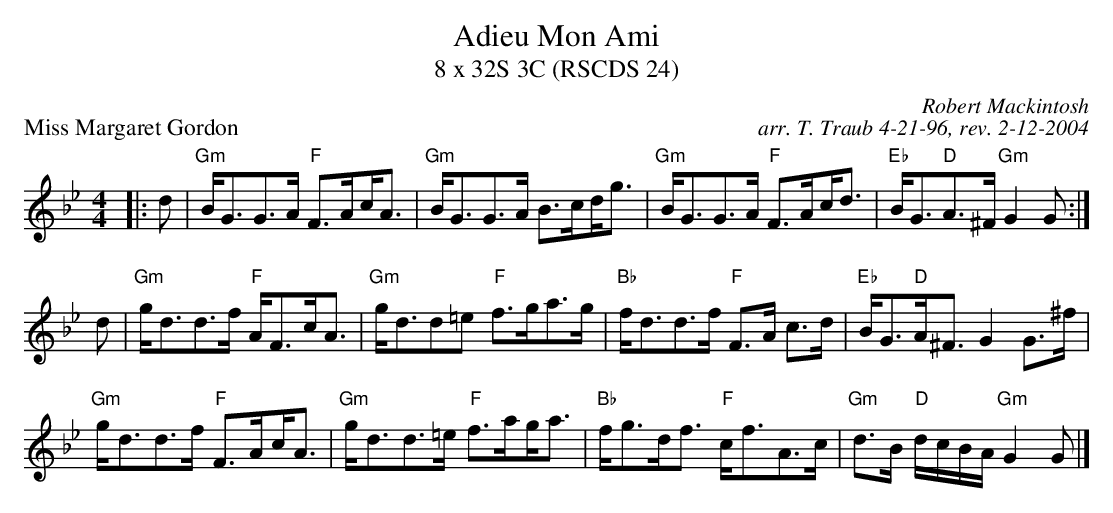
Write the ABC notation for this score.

X:1
T: Adieu Mon Ami
T: 8 x 32S 3C (RSCDS 24)
P: Miss Margaret Gordon
C: Robert Mackintosh
C: arr. T. Traub 4-21-96, rev. 2-12-2004
M: 4/4
L: 1/8
K: Gm
|: d|"Gm"B<GG>A "F"F>A!beambr1!c<A|"Gm"B<GG>A B>c!beambr1!d<g|"Gm"B<GG>A "F"F>A!beambr1!c<d|"Eb"B<G"D"A>^F "Gm"G2 G :|
d|"Gm"g<dd>f "F"A<Fc<A|"Gm"g<dd=e "F"f>ga>g|"Bb"f<dd>f "F"F>A c>d|"Eb"B<G"D"A<^F G2 G>^f|
"Gm"g<dd>f "F"F>A!beambr1!c<A|"Gm"g<dd>=e "F"f>a!beambr1!g<a|"Bb"f<gd<f "F"c<fA>c|"Gm"d>B "D"d/c/B/A/ "Gm"G2 G |]
